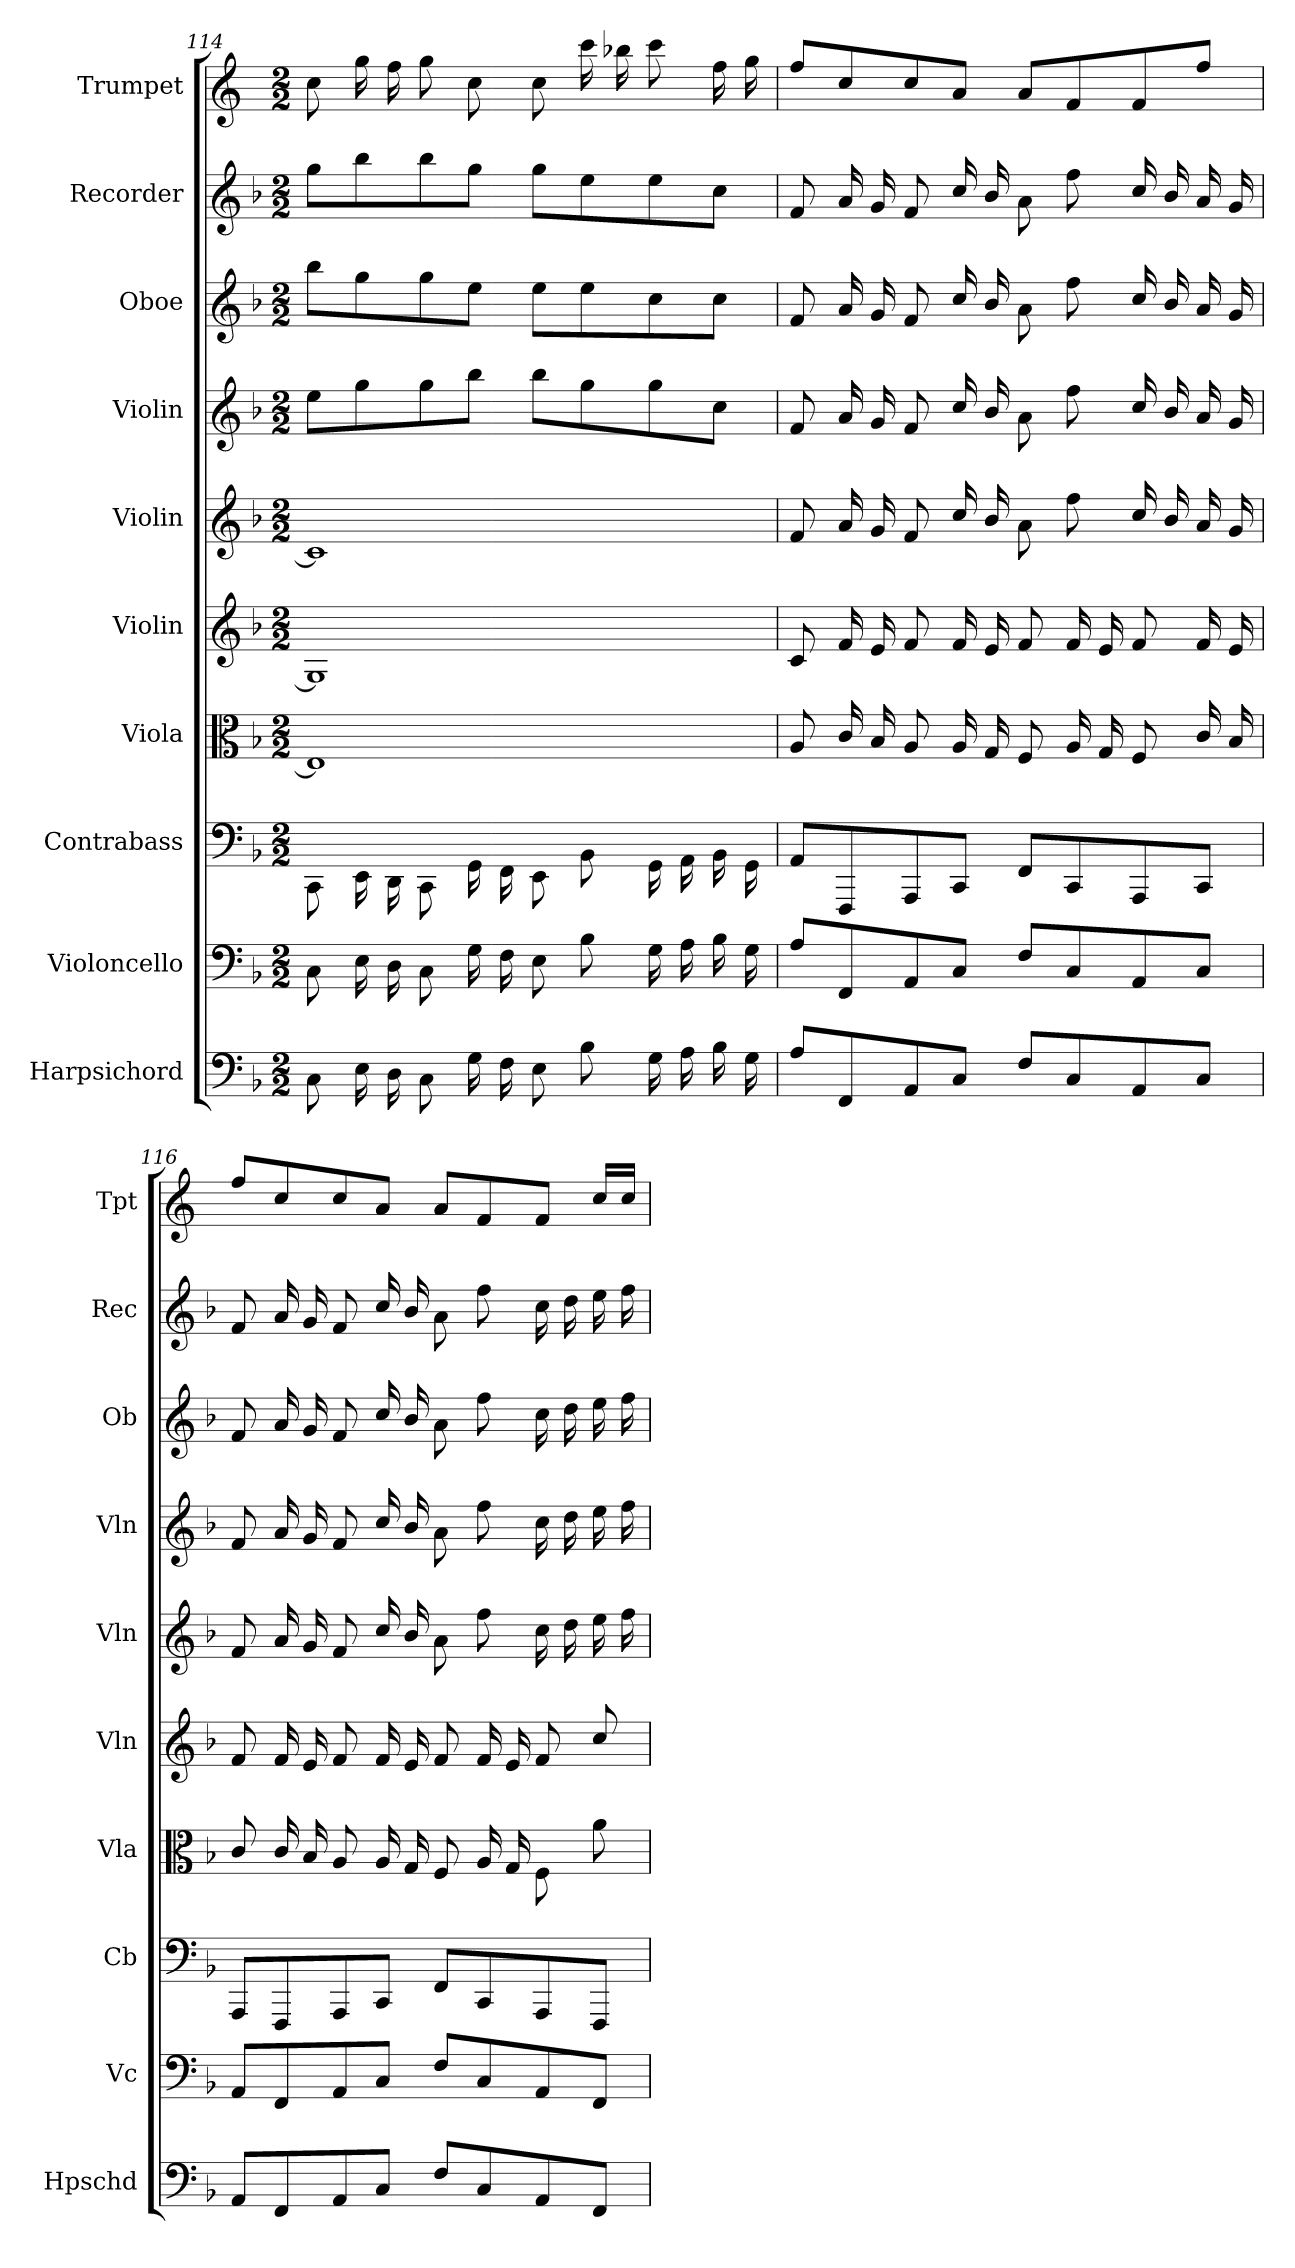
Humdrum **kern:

**kern	**kern	**kern	**kern	**kern	**kern	**kern	**kern	**kern	**kern
*part10	*part9	*part8	*part7	*part6	*part5	*part4	*part3	*part2	*part1
*staff10	*staff9	*staff8	*staff7	*staff6	*staff5	*staff4	*staff3	*staff2	*staff1
*I"Harpsichord	*I"Violoncello	*I"Contrabass	*I"Viola	*I"Violin	*I"Violin	*I"Violin	*I"Oboe	*I"Recorder	*I"Trumpet
*I'Hpschd	*I'Vc	*I'Cb	*I'Vla	*I'Vln	*I'Vln	*I'Vln	*I'Ob	*I'Rec	*I'Tpt
*clefF4	*clefF4	*clefF4	*clefC3	*clefG2	*clefG2	*clefG2	*clefG2	*clefG2	*clefG2
*	*	*ITrd7c12	*	*	*	*	*	*	*ITrd1c2
*k[b-]	*k[b-]	*k[b-]	*k[b-]	*k[b-]	*k[b-]	*k[b-]	*k[b-]	*k[b-]	*k[b-e-]
*F:	*F:	*F:	*F:	*F:	*F:	*F:	*F:	*F:	*B-:
*M2/2	*M2/2	*M2/2	*M2/2	*M2/2	*M2/2	*M2/2	*M2/2	*M2/2	*M2/2
=114	=114	=114	=114	=114	=114	=114	=114	=114	=114
8C\	8C\	8CCC\	1E/]	1G/]	1c/]	8ee\L	8bb-\L	8gg\L	8b-\
16E\	16E\	16EEE\	.	.	.	8gg\	8gg\	8bb-\	16ff\
16D\	16D\	16DDD\	.	.	.	.	.	.	16ee-\
8C\	8C\	8CCC\	.	.	.	8gg\	8gg\	8bb-\	8ff\
16G\	16G\	16GGG\	.	.	.	8bb-\J	8ee\J	8gg\J	8b-\
16F\	16F\	16FFF\	.	.	.	.	.	.	.
8E\	8E\	8EEE\	.	.	.	8bb-\L	8ee\L	8gg\L	8b-\
8B-\	8B-\	8BBB-\	.	.	.	8gg\	8ee\	8ee\	16bb-\
.	.	.	.	.	.	.	.	.	16aa-X\
16G\	16G\	16GGG\	.	.	.	8gg\	8cc\	8ee\	8bb-\
16A\	16A\	16AAA\	.	.	.	.	.	.	.
16B-\	16B-\	16BBB-\	.	.	.	8cc\J	8cc\J	8cc\J	16ee-\
16G\	16G\	16GGG\	.	.	.	.	.	.	16ff\
=115	=115	=115	=115	=115	=115	=115	=115	=115	=115
8A/L	8A/L	8AAA/L	8A/	8c/	8f/	8f/	8f/	8f/	8ee-/L
8FF/	8FF/	8FFFF/	16c/	16f/	16a/	16a/	16a/	16a/	8b-/
.	.	.	16B-/	16e/	16g/	16g/	16g/	16g/	.
8AA/	8AA/	8AAAA/	8A/	8f/	8f/	8f/	8f/	8f/	8b-/
8C/J	8C/J	8CCC/J	16A/	16f/	16cc/	16cc/	16cc/	16cc/	8g/J
.	.	.	16G/	16e/	16b-/	16b-/	16b-/	16b-/	.
8F/L	8F/L	8FFF/L	8F/	8f/	8a\	8a\	8a\	8a\	8g/L
8C/	8C/	8CCC/	16A/	16f/	8ff\	8ff\	8ff\	8ff\	8e-/
.	.	.	16G/	16e/	.	.	.	.	.
8AA/	8AA/	8AAAA/	8F/	8f/	16cc/	16cc/	16cc/	16cc/	8e-/
.	.	.	.	.	16b-/	16b-/	16b-/	16b-/	.
8C/J	8C/J	8CCC/J	16c/	16f/	16a/	16a/	16a/	16a/	8ee-/J
.	.	.	16B-/	16e/	16g/	16g/	16g/	16g/	.
=116	=116	=116	=116	=116	=116	=116	=116	=116	=116
8AA/L	8AA/L	8AAAA/L	8c/	8f/	8f/	8f/	8f/	8f/	8ee-/L
8FF/	8FF/	8FFFF/	16c/	16f/	16a/	16a/	16a/	16a/	8b-/
.	.	.	16B-/	16e/	16g/	16g/	16g/	16g/	.
8AA/	8AA/	8AAAA/	8A/	8f/	8f/	8f/	8f/	8f/	8b-/
8C/J	8C/J	8CCC/J	16A/	16f/	16cc/	16cc/	16cc/	16cc/	8g/J
.	.	.	16G/	16e/	16b-/	16b-/	16b-/	16b-/	.
8F/L	8F/L	8FFF/L	8F/	8f/	8a\	8a\	8a\	8a\	8g/L
8C/	8C/	8CCC/	16A/	16f/	8ff\	8ff\	8ff\	8ff\	8e-/
.	.	.	16G/	16e/	.	.	.	.	.
8AA/	8AA/	8AAAA/	8F\	8f/	16cc\	16cc\	16cc\	16cc\	8e-/J
.	.	.	.	.	16dd\	16dd\	16dd\	16dd\	.
8FF/J	8FF/J	8FFFF/J	8a\	8cc/	16ee\	16ee\	16ee\	16ee\	16b-/LL
.	.	.	.	.	16ff\	16ff\	16ff\	16ff\	16b-/JJ
=	=	=	=	=	=	=	=	=	=
*-	*-	*-	*-	*-	*-	*-	*-	*-	*-
